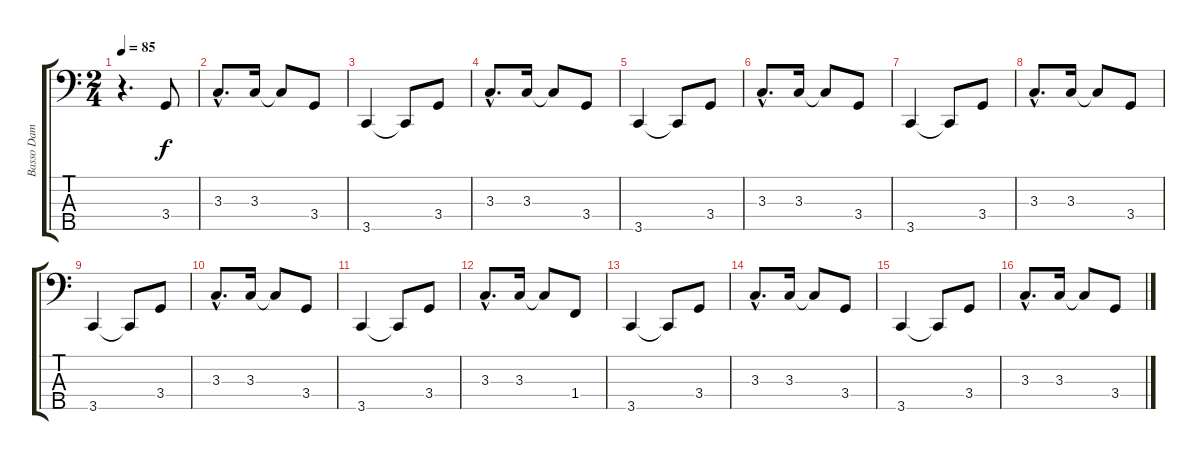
\track ("Basso Dam" "Basso Dam") {instrument electricbassfinger}
\staff {score tabs}
\tuning (G2 D2 A1 E1 A0) {hide}
\ts (2 4)
\tempo 85
\clef f4
\ks c
r.4{d dy f instrument electricbassfinger} 3.4.8 |
3.3{hac}.8{d} 3.3.16 3.3{t}.8 3.4.8 |
3.5.4 3.5{t}.8 3.4.8 |
3.3{hac}.8{d} 3.3.16 3.3{t}.8 3.4.8 |
3.5.4 3.5{t}.8 3.4.8 |
3.3{hac}.8{d} 3.3.16 3.3{t}.8 3.4.8 |
3.5.4 3.5{t}.8 3.4.8 |
3.3{hac}.8{d} 3.3.16 3.3{t}.8 3.4.8 |
3.5.4 3.5{t}.8 3.4.8 |
3.3{hac}.8{d} 3.3.16 3.3{t}.8 3.4.8 |
3.5.4 3.5{t}.8 3.4.8 |
3.3{hac}.8{d} 3.3.16 3.3{t}.8 1.4.8 |
3.5.4 3.5{t}.8 3.4.8 |
3.3{hac}.8{d} 3.3.16 3.3{t}.8 3.4.8 |
3.5.4 3.5{t}.8 3.4.8 |
3.3{hac}.8{d} 3.3.16 3.3{t}.8 3.4.8
